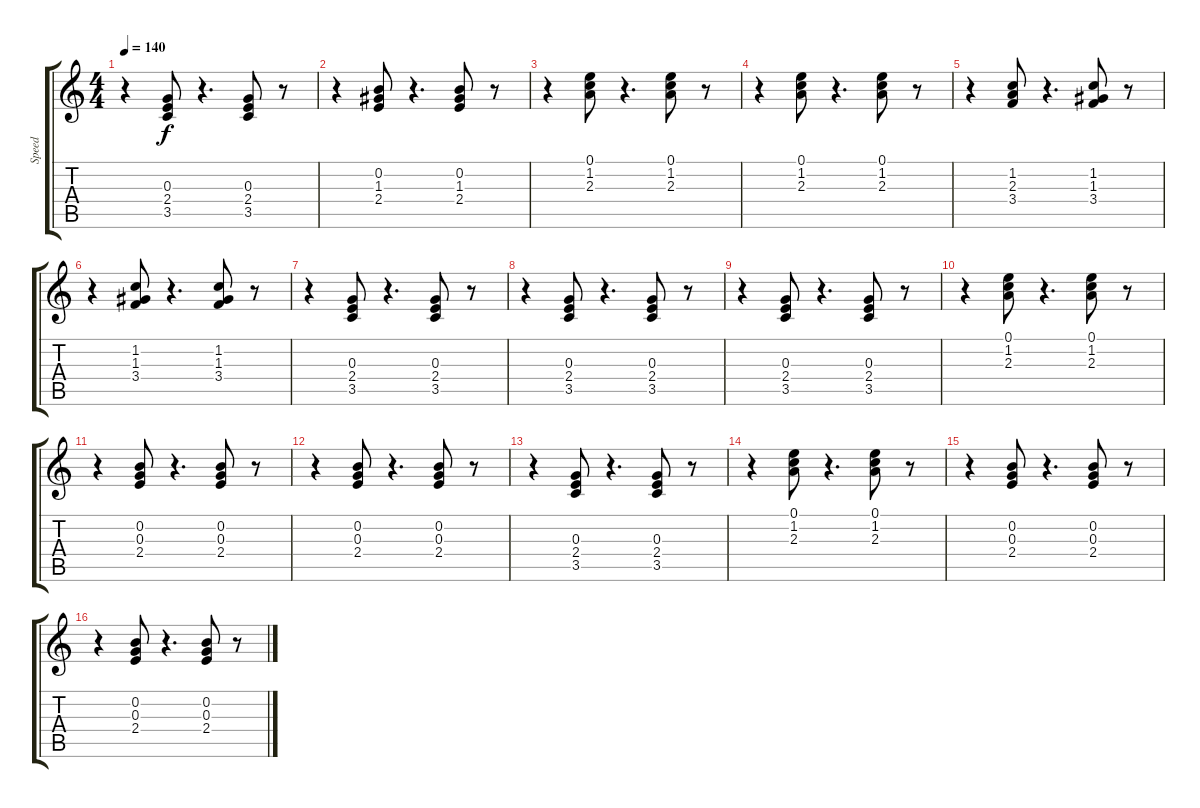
\track ("Speed" "Speed") {instrument overdrivenguitar}
\staff {score tabs}
\tuning (E4 B3 G3 D3 A2 E2) {hide}
\ts (4 4)
\tempo 140
\clef g2
\ks c
r.4{dy f} (0.3 2.4 3.5).8 r.4{d} (0.3 2.4 3.5).8 r.8 |
r.4 (0.2 1.3 2.4).8 r.4{d} (0.2 1.3 2.4).8 r.8 |
r.4 (0.1 1.2 2.3).8 r.4{d} (0.1 1.2 2.3).8 r.8 |
r.4 (0.1 1.2 2.3).8 r.4{d} (0.1 1.2 2.3).8 r.8 |
r.4 (1.2 2.3 3.4).8 r.4{d} (1.2 1.3 3.4).8 r.8 |
r.4 (1.2 1.3 3.4).8 r.4{d} (1.2 1.3 3.4).8 r.8 |
r.4 (0.3 2.4 3.5).8 r.4{d} (0.3 2.4 3.5).8 r.8 |
r.4 (0.3 2.4 3.5).8 r.4{d} (0.3 2.4 3.5).8 r.8 |
r.4 (0.3 2.4 3.5).8 r.4{d} (0.3 2.4 3.5).8 r.8 |
r.4 (0.1 1.2 2.3).8 r.4{d} (0.1 1.2 2.3).8 r.8 |
r.4 (0.2 0.3 2.4).8 r.4{d} (0.2 0.3 2.4).8 r.8 |
r.4 (0.2 0.3 2.4).8 r.4{d} (0.2 0.3 2.4).8 r.8 |
r.4 (0.3 2.4 3.5).8 r.4{d} (0.3 2.4 3.5).8 r.8 |
r.4 (0.1 1.2 2.3).8 r.4{d} (0.1 1.2 2.3).8 r.8 |
r.4 (0.2 0.3 2.4).8 r.4{d} (0.2 0.3 2.4).8 r.8 |
r.4 (0.2 0.3 2.4).8 r.4{d} (0.2 0.3 2.4).8 r.8
